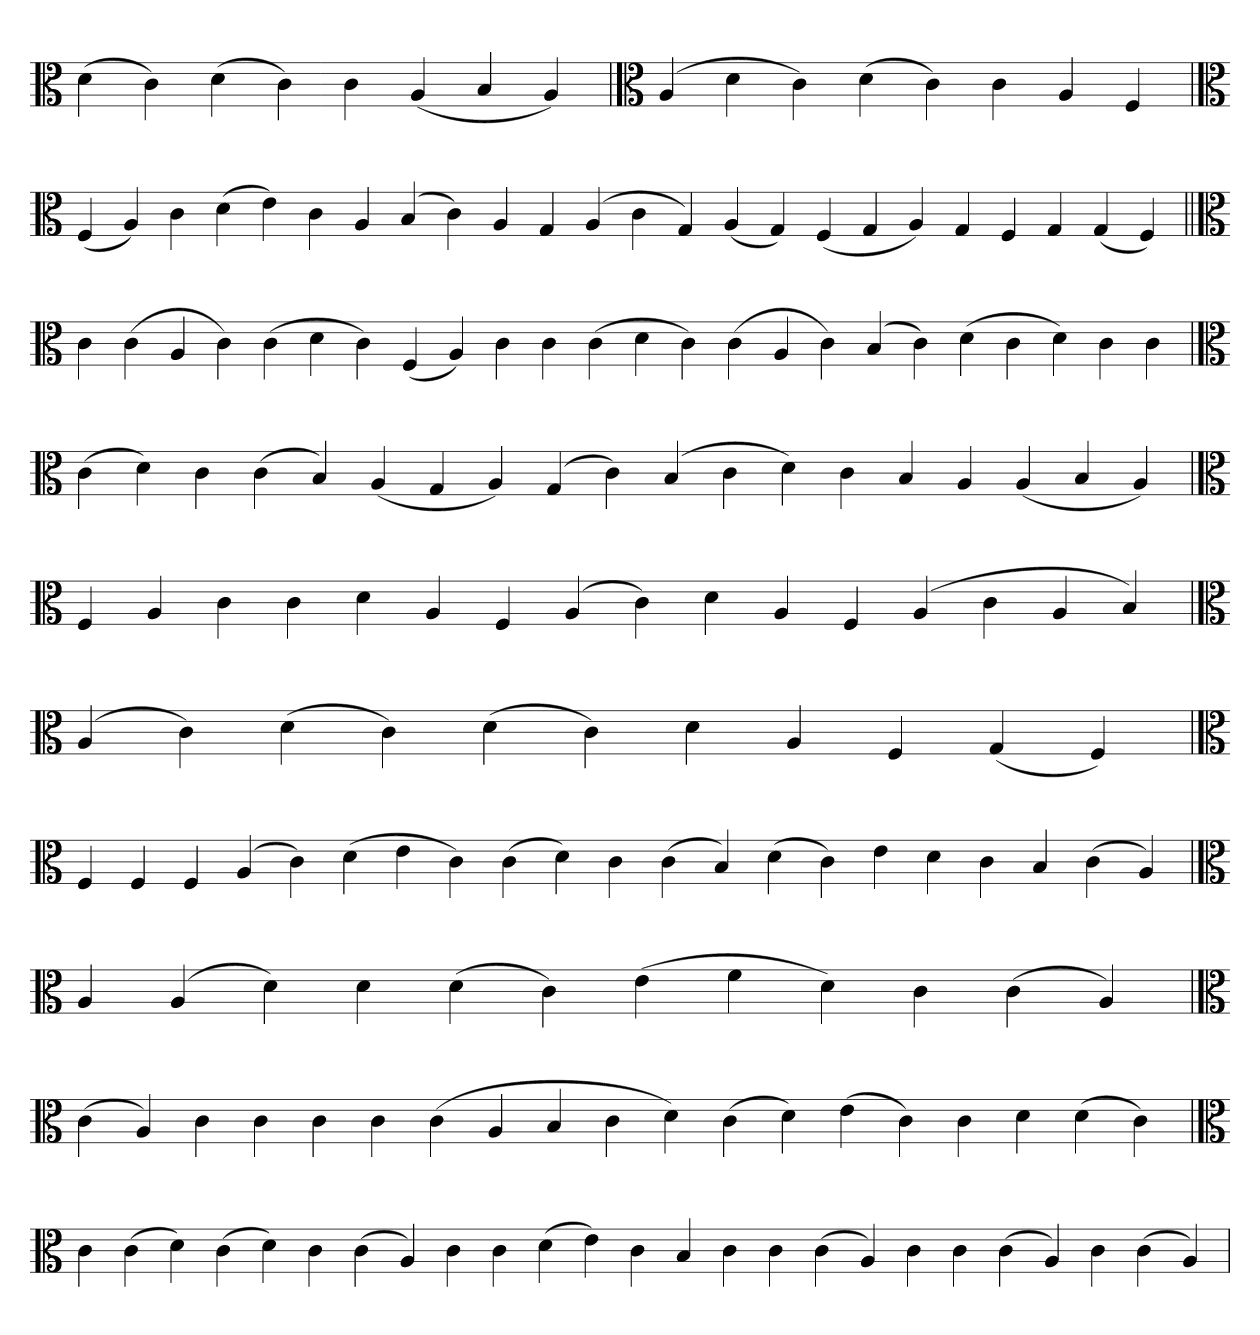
**kern
*part1
*staff1
*clefC3
=
(4d
4c)
(4d
4c)
4c
(4A
4B
4A)
='
*clefC3
(4A
4d
4c)
(4d
4c)
4c
4A
4F
=`
*clefC3
(4F
4A)
4c
(4d
4e)
4c
4A
(4B
4c)
4A
4G
(4A
4c
4G)
(4A
4G)
(4F
4G
4A)
4G
4F
4G
(4G
4F)
=||
*clefC3
4c
(4c
4A
4c)
(4c
4d
4c)
(4F
4A)
4c
4c
(4c
4d
4c)
(4c
4A
4c)
(4B
4c)
(4d
4c
4d)
4c
4c
=`
*clefC3
(4c
4d)
4c
(4c
4B)
(4A
4G
4A)
(4G
4c)
(4B
4c
4d)
4c
4B
4A
(4A
4B
4A)
=
*clefC3
4F
4A
4c
4c
4d
4A
4F
(4A
4c)
4d
4A
4F
(4A
4c
4A
4B)
=`
*clefC3
(4A
4c)
(4d
4c)
(4d
4c)
4d
4A
4F
(4G
4F)
=`
*clefC3
4F
4F
4F
(4A
4c)
(4d
4e
4c)
(4c
4d)
4c
(4c
4B)
(4d
4c)
4e
4d
4c
4B
(4c
4A)
=
*clefC3
4A
(4A
4d)
4d
(4d
4c)
(4e
4f
4d)
4c
(4c
4A)
=`
*clefC3
(4c
4A)
4c
4c
4c
4c
(4c
4A
4B
4c
4d)
(4c
4d)
(4e
4c)
4c
4d
(4d
4c)
='
*clefC3
4c
(4c
4d)
(4c
4d)
4c
(4c
4A)
4c
4c
(4d
4e)
4c
4B
4c
4c
(4c
4A)
4c
4c
(4c
4A)
4c
(4c
4A)
=`
*-
